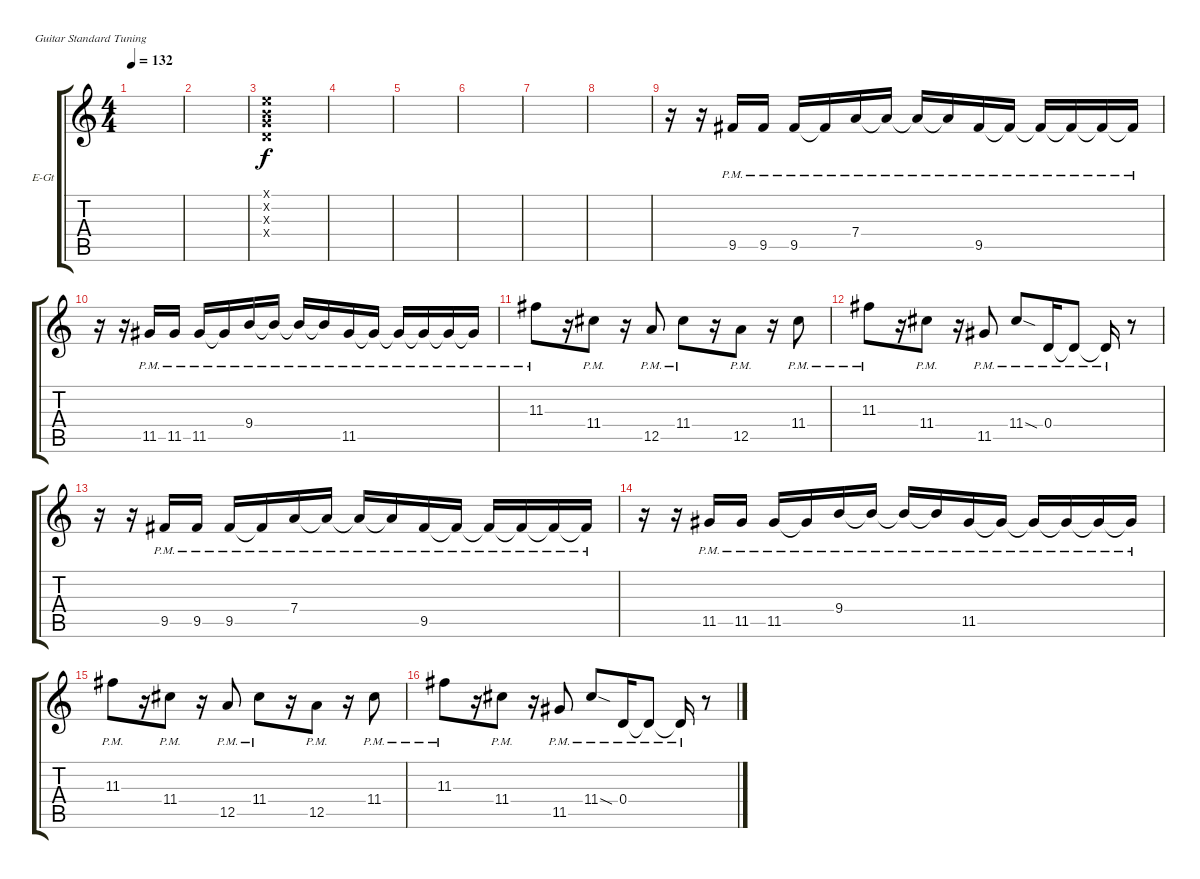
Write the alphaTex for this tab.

\defaultSystemsLayout 4
\bracketExtendMode groupsimilarinstruments
\firstSystemTrackNameOrientation horizontal
\otherSystemsTrackNameOrientation horizontal
\track ("Nick Valensi" "E-Gt") {instrument overdrivenguitar}
\staff {score tabs}
\tuning (E4 B3 G3 D3 A2 E2)
\ts (4 4)
\tempo 132
\clef g2
\ks c
|
|
(0.1{x} 0.2{x} 0.3{x} 0.4{x}).1 |
|
|
|
|
|
r.16 r.16 9.5{pm}.16 9.5{pm}.16 9.5{pm}.16 9.5{pm t}.16 7.4{pm}.16 7.4{pm t}.16 7.4{pm t}.16 7.4{pm t}.16 9.5{pm}.16 9.5{pm t}.16 9.5{pm t}.16 9.5{pm t}.16 9.5{pm t}.16 9.5{pm t}.16 |
r.16 r.16 11.5{pm}.16 11.5{pm}.16 11.5{pm}.16 11.5{pm t}.16 9.4{pm}.16 9.4{pm t}.16 9.4{pm t}.16 9.4{pm t}.16 11.5{pm}.16 11.5{pm t}.16 11.5{pm t}.16 11.5{pm t}.16 11.5{pm t}.16 11.5{pm t}.16 |
11.3{pm}.8 r.16 11.4{pm}.8 r.16 12.5{pm}.8 11.4{pm}.8 r.16 12.5{pm}.8 r.16 11.4{pm}.8 |
11.3{pm}.8 r.16 11.4{pm}.8 r.16 11.5{pm}.8 11.4{sod pm}.8 0.4{pm}.16 0.4{pm t}.8 0.4{pm t}.16 r.8 |
r.16 r.16 9.5{pm}.16 9.5{pm}.16 9.5{pm}.16 9.5{pm t}.16 7.4{pm}.16 7.4{pm t}.16 7.4{pm t}.16 7.4{pm t}.16 9.5{pm}.16 9.5{pm t}.16 9.5{pm t}.16 9.5{pm t}.16 9.5{pm t}.16 9.5{pm t}.16 |
r.16 r.16 11.5{pm}.16 11.5{pm}.16 11.5{pm}.16 11.5{pm t}.16 9.4{pm}.16 9.4{pm t}.16 9.4{pm t}.16 9.4{pm t}.16 11.5{pm}.16 11.5{pm t}.16 11.5{pm t}.16 11.5{pm t}.16 11.5{pm t}.16 11.5{pm t}.16 |
11.3{pm}.8 r.16 11.4{pm}.8 r.16 12.5{pm}.8 11.4{pm}.8 r.16 12.5{pm}.8 r.16 11.4{pm}.8 |
11.3{pm}.8 r.16 11.4{pm}.8 r.16 11.5{pm}.8 11.4{sod pm}.8 0.4{pm}.16 0.4{pm t}.8 0.4{pm t}.16 r.8
